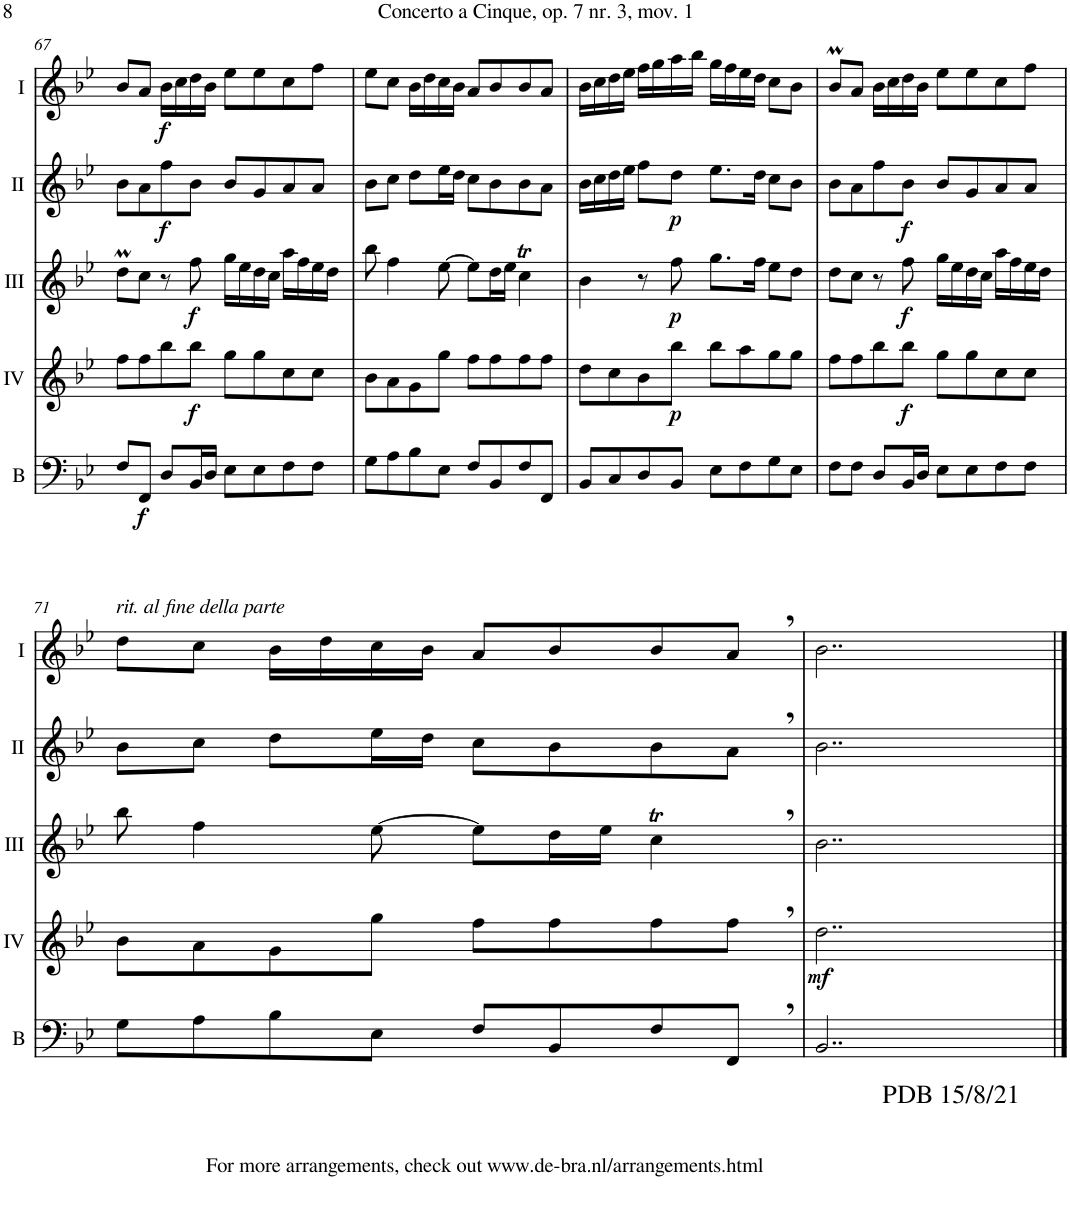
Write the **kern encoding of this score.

**kern	**dynam	**kern	**dynam	**kern	**dynam	**kern	**dynam	**kern	**dynam
*part5	*part5	*part4	*part4	*part3	*part3	*part2	*part2	*part1	*part1
*staff5	*staff5	*staff4	*staff4	*staff3	*staff3	*staff2	*staff2	*staff1	*staff1
*I"Bass	*	*I"Acc. 4	*	*I"Acc. 3	*	*I"Acc. 2	*	*I"Acc. 1	*
*I'B	*	*	*	*	*	*	*	*	*
!!LO:PB:g=z
*clefF4	*	*clefG2	*	*clefG2	*	*clefG2	*	*clefG2	*
*	*	*Trd7c12	*	*	*	*	*	*	*
*k[b-e-]	*	*k[b-e-]	*	*k[b-e-]	*	*k[b-e-]	*	*k[b-e-]	*
*M4/4	*	*M4/4	*	*M4/4	*	*M4/4	*	*M4/4	*
*met(c)	*	*met(c)	*	*met(c)	*	*met(c)	*	*met(c)	*
=67	=67	=67	=67	=67	=67	=67	=67	=67	=67
8F/L	.	8ff\L	.	8ddm\L	.	8b-\L	.	8b-/L	.
!	!LO:DY:b	!	!	!	!	!	!	!	!
8FF/J	f	8ff\	.	8cc\J	.	8a\	.	8a/J	.
!	!	!	!	!	!	!	!LO:DY:b	!	!LO:DY:b
8D/L	.	8bb-\	.	8r	.	8ff\	f	16b-\LL	f
.	.	.	.	.	.	.	.	16cc\	.
!	!	!	!LO:DY:b	!	!LO:DY:b	!	!	!	!
16BB-/L	.	8bb-\J	f	8ff\	f	8b-\J	.	16dd\	.
16D/JJ	.	.	.	.	.	.	.	16b-\JJ	.
8E-\L	.	8gg\L	.	16gg\LL	.	8b-/L	.	8ee-\L	.
.	.	.	.	16ee-\	.	.	.	.	.
8E-\	.	8gg\	.	16dd\	.	8g/	.	8ee-\	.
.	.	.	.	16cc\JJ	.	.	.	.	.
8F\	.	8cc\	.	16aa\LL	.	8a/	.	8cc\	.
.	.	.	.	16ff\	.	.	.	.	.
8F\J	.	8cc\J	.	16ee-\	.	8a/J	.	8ff\J	.
.	.	.	.	16dd\JJ	.	.	.	.	.
=68	=68	=68	=68	=68	=68	=68	=68	=68	=68
8G\L	.	8b-\L	.	8bb-\	.	8b-\L	.	8ee-\L	.
8A\	.	8a\	.	4ff\	.	8cc\J	.	8cc\J	.
8B-\	.	8g\	.	.	.	8dd\L	.	16b-\LL	.
.	.	.	.	.	.	.	.	16dd\	.
8E-\J	.	8gg\J	.	[8ee-\	.	16ee-\L	.	16cc\	.
.	.	.	.	.	.	16dd\JJ	.	16b-\JJ	.
8F/L	.	8ff\L	.	8ee-\L]	.	8cc\L	.	8a/L	.
8BB-/	.	8ff\	.	16dd\L	.	8b-\	.	8b-/	.
.	.	.	.	16ee-\JJ	.	.	.	.	.
8F/	.	8ff\	.	4ccT\	.	8b-\	.	8b-/	.
8FF/J	.	8ff\J	.	.	.	8a\J	.	8a/J	.
=69	=69	=69	=69	=69	=69	=69	=69	=69	=69
8BB-/L	.	8dd\L	.	4b-\	.	16b-\LL	.	16b-\LL	.
.	.	.	.	.	.	16cc\	.	16cc\	.
8C/	.	8cc\	.	.	.	16dd\	.	16dd\	.
.	.	.	.	.	.	16ee-\JJ	.	16ee-\JJ	.
8D/	.	8b-\	.	8r	.	8ff\L	.	16ff\LL	.
.	.	.	.	.	.	.	.	16gg\	.
!	!	!	!LO:DY:b	!	!LO:DY:b	!	!LO:DY:b	!	!
8BB-/J	.	8bb-\J	p	8ff\	p	8dd\J	p	16aa\	.
.	.	.	.	.	.	.	.	16bb-\JJ	.
8E-\L	.	8bb-\L	.	8.gg\L	.	8.ee-\L	.	16gg\LL	.
.	.	.	.	.	.	.	.	16ff\	.
8F\	.	8aa\	.	.	.	.	.	16ee-\	.
.	.	.	.	16ff\Jk	.	16dd\Jk	.	16dd\JJ	.
8G\	.	8gg\	.	8ee-\L	.	8cc\L	.	8cc\L	.
8E-\J	.	8gg\J	.	8dd\J	.	8b-\J	.	8b-\J	.
=70	=70	=70	=70	=70	=70	=70	=70	=70	=70
8F\L	.	8ff\L	.	8dd\L	.	8b-\L	.	8b-M/L	.
8F\J	.	8ff\	.	8cc\J	.	8a\	.	8a/J	.
8D/L	.	8bb-\	.	8r	.	8ff\	.	16b-\LL	.
.	.	.	.	.	.	.	.	16cc\	.
!	!	!	!LO:DY:b	!	!LO:DY:b	!	!LO:DY:b	!	!
16BB-/L	.	8bb-\J	f	8ff\	f	8b-\J	f	16dd\	.
16D/JJ	.	.	.	.	.	.	.	16b-\JJ	.
8E-\L	.	8gg\L	.	16gg\LL	.	8b-/L	.	8ee-\L	.
.	.	.	.	16ee-\	.	.	.	.	.
8E-\	.	8gg\	.	16dd\	.	8g/	.	8ee-\	.
.	.	.	.	16cc\JJ	.	.	.	.	.
8F\	.	8cc\	.	16aa\LL	.	8a/	.	8cc\	.
.	.	.	.	16ff\	.	.	.	.	.
8F\J	.	8cc\J	.	16ee-\	.	8a/J	.	8ff\J	.
.	.	.	.	16dd\JJ	.	.	.	.	.
!!LO:LB:g=z
=71	=71	=71	=71	=71	=71	=71	=71	=71	=71
!	!	!	!	!	!	!	!	!LO:TX:a:i:t=rit. al fine della parte	!
8G\L	.	8b-\L	.	8bb-\	.	8b-\L	.	8dd\L	.
8A\	.	8a\	.	4ff\	.	8cc\J	.	8cc\J	.
8B-\	.	8g\	.	.	.	8dd\L	.	16b-\LL	.
.	.	.	.	.	.	.	.	16dd\	.
8E-\J	.	8gg\J	.	[8ee-\	.	16ee-\L	.	16cc\	.
.	.	.	.	.	.	16dd\JJ	.	16b-\JJ	.
8F/L	.	8ff\L	.	8ee-\L]	.	8cc\L	.	8a/L	.
8BB-/	.	8ff\	.	16dd\L	.	8b-\	.	8b-/	.
.	.	.	.	16ee-\JJ	.	.	.	.	.
8F/	.	8ff\	.	4ccT,\	.	8b-\	.	8b-/	.
8FF,/J	.	8ff,\J	.	.	.	8a,\J	.	8a,/J	.
=72	=72	=72	=72	=72	=72	=72	=72	=72	=72
!	!	!	!	!	!	!	!	!LO:TX:b:t=PDB 15/8/21	!
!	!	!	!	!	!	!	!	!LO:TX:b:t=For more arrangements, check out www.de-bra.nl/arrangements.html	!
!	!	!	!LO:DY:b	!	!	!	!	!	!
2..BB-/	.	2..dd\	mf	2..b-\	.	2..b-\	.	2..b-\	.
==	==	==	==	==	==	==	==	==	==
*-	*-	*-	*-	*-	*-	*-	*-	*-	*-
